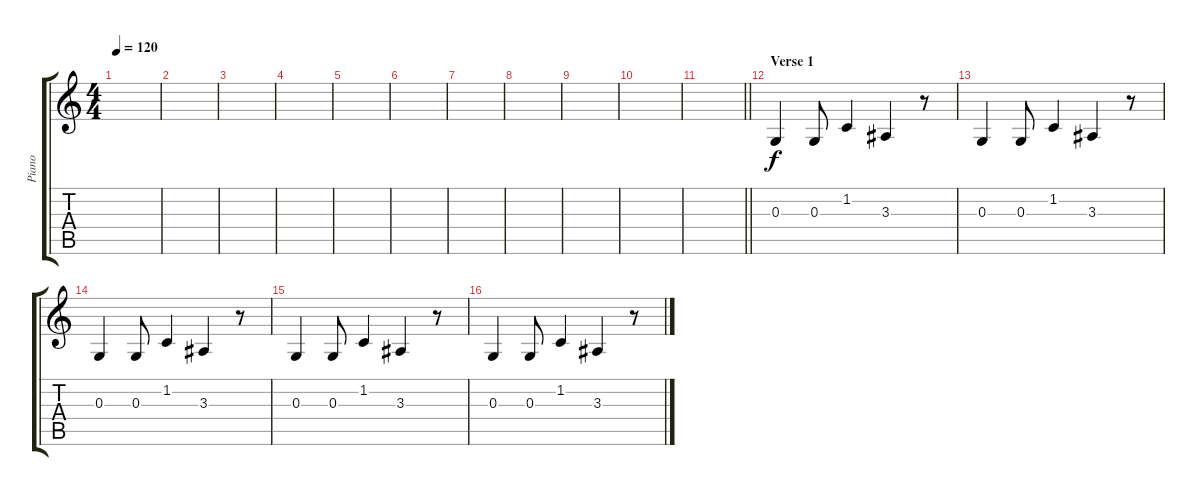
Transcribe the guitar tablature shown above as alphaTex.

\track ("Piano" "Piano") {instrument acousticgrandpiano}
\staff {score tabs}
\tuning (E4 B3 G3 D3 A2 E2) {hide}
\ts (4 4)
\tempo 120
\clef g2
\ks c
|
|
|
|
|
|
|
|
|
|
\barLineRight lightlight
|
\section ("" "Verse 1")
0.3.4 0.3.8 1.2.4 3.3.4 r.8 |
0.3.4 0.3.8 1.2.4 3.3.4 r.8 |
0.3.4 0.3.8 1.2.4 3.3.4 r.8 |
0.3.4 0.3.8 1.2.4 3.3.4 r.8 |
0.3.4 0.3.8 1.2.4 3.3.4 r.8
